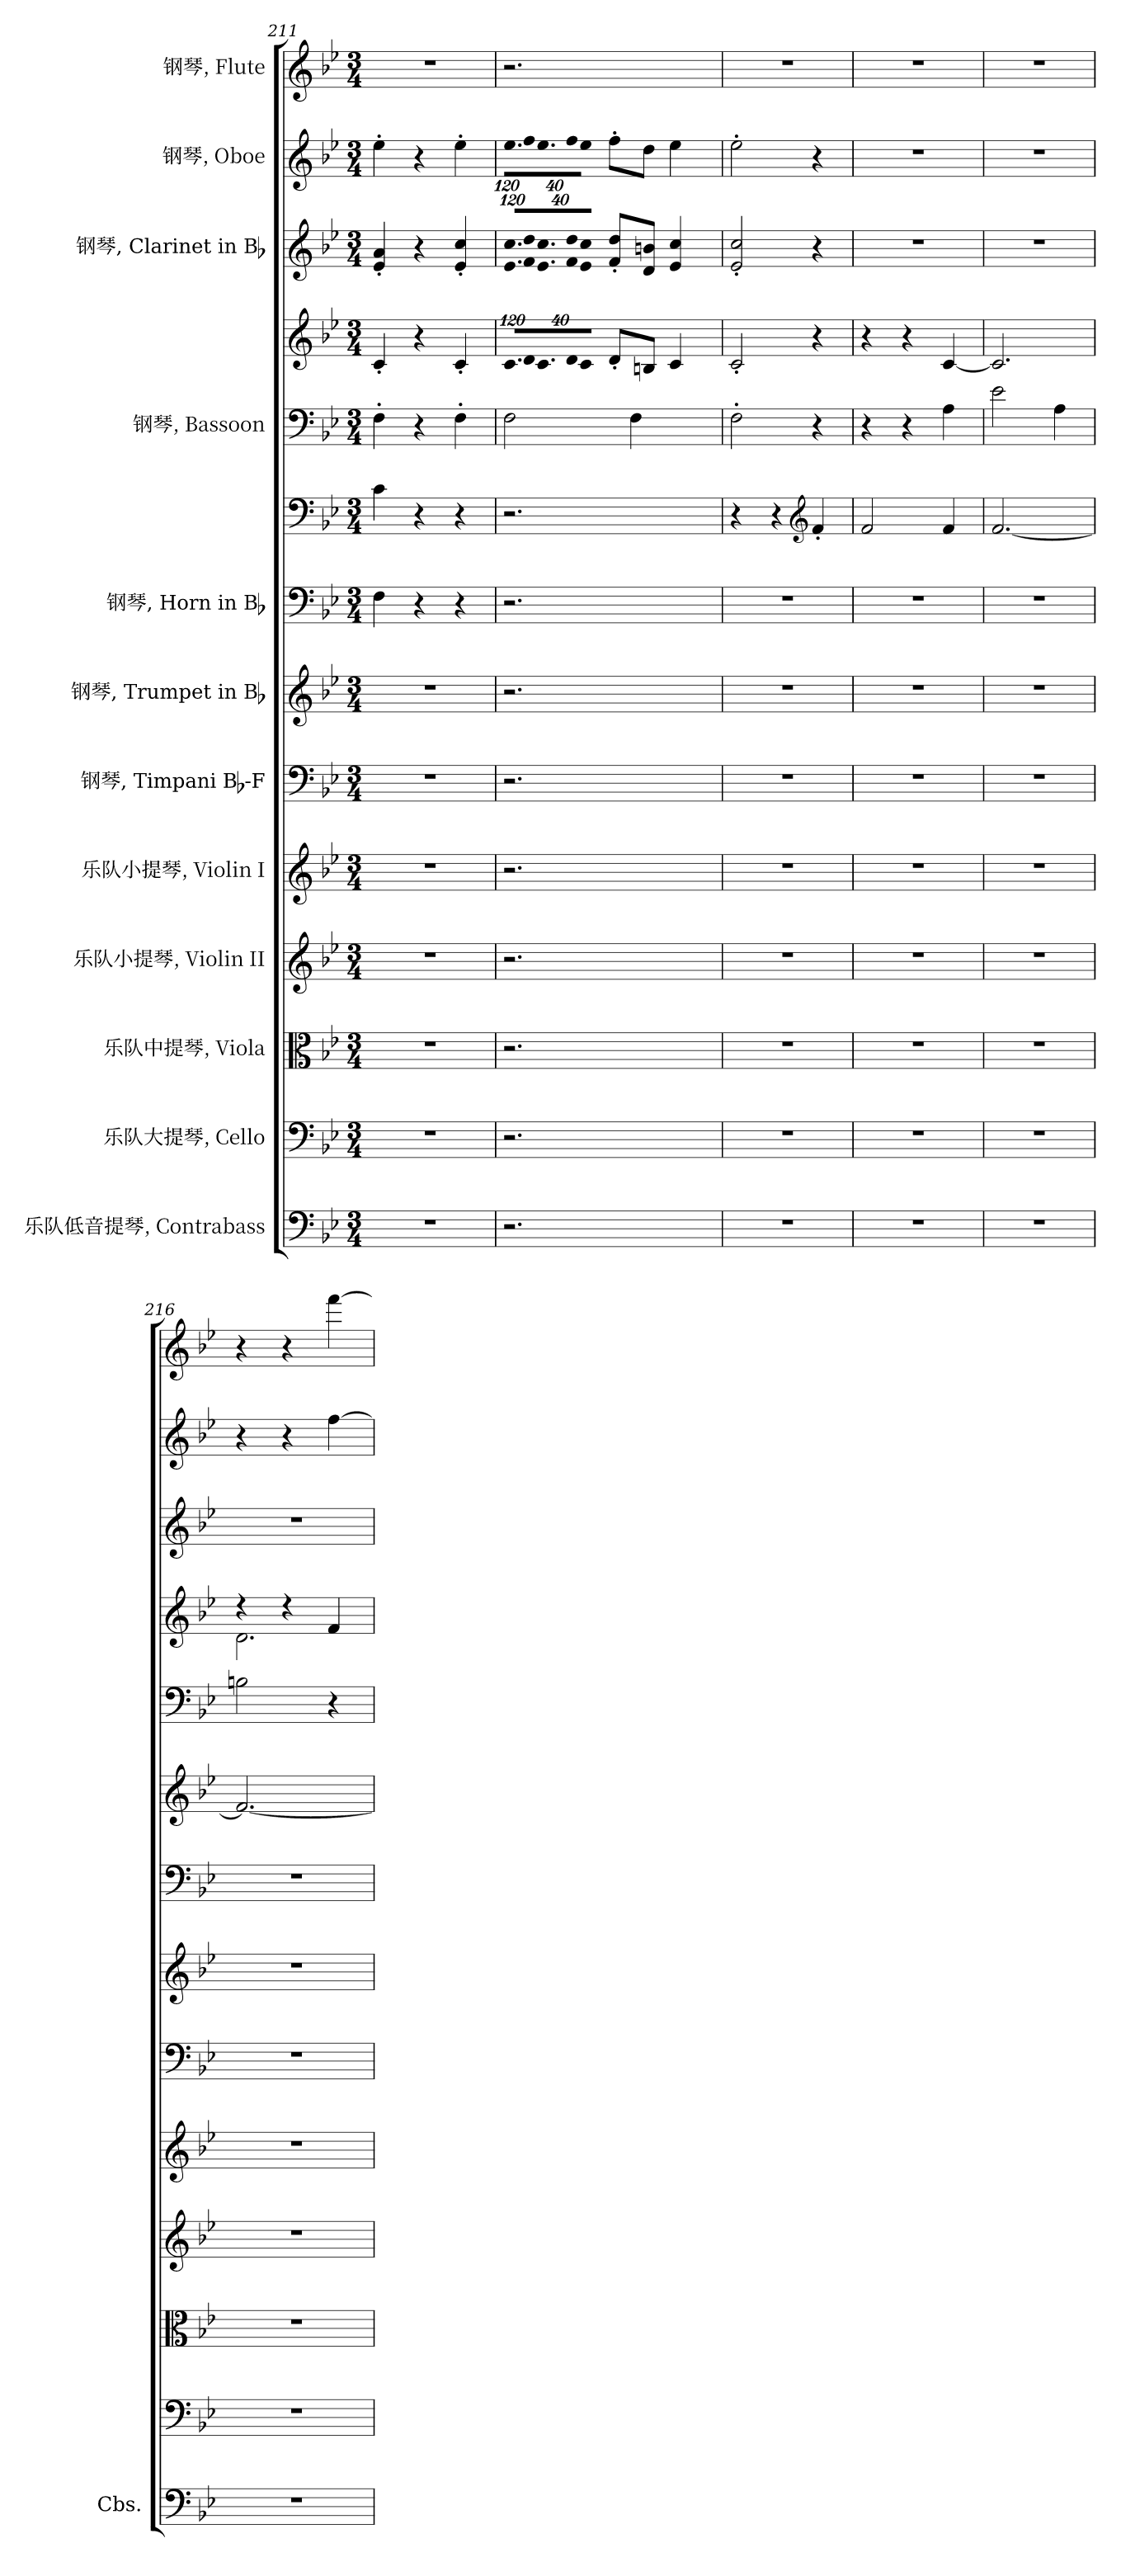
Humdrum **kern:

**kern	**kern	**kern	**kern	**kern	**kern	**kern	**kern	**kern	**kern	**kern	**kern	**kern	**kern
*part12	*part11	*part10	*part9	*part8	*part7	*part6	*part5	*part5	*part4	*part4	*part3	*part2	*part1
*staff14	*staff13	*staff12	*staff11	*staff10	*staff9	*staff8	*staff7	*staff6	*staff5	*staff4	*staff3	*staff2	*staff1
*I"乐队低音提琴, Contrabass	*I"乐队大提琴, Cello	*I"乐队中提琴, Viola	*I"乐队小提琴, Violin II	*I"乐队小提琴, Violin I	*I"钢琴, Timpani Bb-F	*I"钢琴, Trumpet in Bb	*I"钢琴, Horn in Bb	*	*I"钢琴, Bassoon	*	*I"钢琴, Clarinet in Bb	*I"钢琴, Oboe	*I"钢琴, Flute
*I'Cbs.	*	*	*	*	*	*	*	*	*	*	*	*	*
*clefF4	*clefF4	*clefC3	*clefG2	*clefG2	*clefF4	*clefG2	*clefF4	*clefF4	*clefF4	*clefG2	*clefG2	*clefG2	*clefG2
*ITrd7c12	*	*	*	*	*	*	*	*	*	*	*	*	*
*k[b-e-]	*k[b-e-]	*k[b-e-]	*k[b-e-]	*k[b-e-]	*k[b-e-]	*k[b-e-]	*k[b-e-]	*k[b-e-]	*k[b-e-]	*k[b-e-]	*k[b-e-]	*k[b-e-]	*k[b-e-]
*M3/4	*M3/4	*M3/4	*M3/4	*M3/4	*M3/4	*M3/4	*M3/4	*M3/4	*M3/4	*M3/4	*M3/4	*M3/4	*M3/4
=211	=211	=211	=211	=211	=211	=211	=211	=211	=211	=211	=211	=211	=211
2.r	2.r	2.r	2.r	2.r	2.r	2.r	4F\	4c\	4F'\	4c'/	4e-/' 4a/'	4ee-'\	2.r
.	.	.	.	.	.	.	4r	4r	4r	4r	4r	4r	.
.	.	.	.	.	.	.	4r	4r	4F'\	4c'/	4e-/' 4cc/'	4ee-'\	.
!!LO:PB:g=z
=212	=212	=212	=212	=212	=212	=212	=212	=212	=212	=212	=212	=212	=212
*	*	*	*	*	*	*	*	*	*	*Xbrackettup	*	*	*
!	!	!	!	!	!	!	!	!	!	!LO:N:vis=32.	!	!	!
*	*	*	*	*	*	*	*	*	*	*	*Xbrackettup	*	*
!	!	!	!	!	!	!	!	!	!	!	!LO:N:vis=32.	!	!
*	*	*	*	*	*	*	*	*	*	*	*	*Xbrackettup	*
!	!	!	!	!	!	!	!	!	!	!	!	!LO:N:vis=32.	!
2.r	2.r	2.r	2.r	2.r	2.r	2.r	2.r	2.r	2F\	1920%103c/LLL	1920%103e-/ 1920%103cc/LLL	1920%103ee-\LLL	2.r
!	!	!	!	!	!	!	!	!	!	!LO:N:vis=32	!LO:N:vis=32	!LO:N:vis=32	!
.	.	.	.	.	.	.	.	.	.	640%23d/	640%23f/ 640%23dd/	640%23ff\	.
!	!	!	!	!	!	!	!	!	!	!LO:N:vis=32.	!LO:N:vis=32.	!LO:N:vis=32.	!
.	.	.	.	.	.	.	.	.	.	1920%103c/	1920%103e-/ 1920%103cc/	1920%103ee-\	.
!	!	!	!	!	!	!	!	!	!	!LO:N:vis=32	!LO:N:vis=32	!LO:N:vis=32	!
.	.	.	.	.	.	.	.	.	.	640%23d/J	640%23f/ 640%23dd/J	640%23ff\J	.
!	!	!	!	!	!	!	!	!	!	!LO:N:vis=16	!LO:N:vis=16	!LO:N:vis=16	!
.	.	.	.	.	.	.	.	.	.	1920%137c/JJ	1920%137e-/ 1920%137cc/JJ	1920%137ee-\JJ	.
.	.	.	.	.	.	.	.	.	.	8d'/L	8f/' 8dd/'L	8ff'\L	.
.	.	.	.	.	.	.	.	.	.	8Bn/J	8d/ 8bn/J	8dd\J	.
.	.	.	.	.	.	.	.	.	4F\	.	.	.	.
.	.	.	.	.	.	.	.	.	.	4c/	4e-/ 4cc/	4ee-\	.
1920ryy	1920ryy	1920ryy	1920ryy	1920ryy	1920ryy	1920ryy	1920ryy	1920ryy	1920ryy	.	.	.	1920ryy
=213	=213	=213	=213	=213	=213	=213	=213	=213	=213	=213	=213	=213	=213
2.r	2.r	2.r	2.r	2.r	2.r	2.r	2.r	4r	2F'\	2c'/	2e-/' 2cc/'	2ee-'\	2.r
.	.	.	.	.	.	.	.	4r	.	.	.	.	.
*	*	*	*	*	*	*	*	*clefG2	*	*	*	*	*
.	.	.	.	.	.	.	.	4f'/	4r	4r	4r	4r	.
=214	=214	=214	=214	=214	=214	=214	=214	=214	=214	=214	=214	=214	=214
2.r	2.r	2.r	2.r	2.r	2.r	2.r	2.r	2f/	4r	4r	2.r	2.r	2.r
.	.	.	.	.	.	.	.	.	4r	4r	.	.	.
.	.	.	.	.	.	.	.	4f/	4A\	[4c/	.	.	.
=215	=215	=215	=215	=215	=215	=215	=215	=215	=215	=215	=215	=215	=215
2.r	2.r	2.r	2.r	2.r	2.r	2.r	2.r	[2.f/	2e-\	2.c/]	2.r	2.r	2.r
.	.	.	.	.	.	.	.	.	4A\	.	.	.	.
=216	=216	=216	=216	=216	=216	=216	=216	=216	=216	=216	=216	=216	=216
*	*	*	*	*	*	*	*	*	*	*^	*	*	*
2.r	2.r	2.r	2.r	2.r	2.r	2.r	2.r	2.f/_	2Bn\	4r	2.d\	2.r	4r	4r
.	.	.	.	.	.	.	.	.	.	4r	.	.	4r	4r
.	.	.	.	.	.	.	.	.	4r	4f/	.	.	[4ff\	[4fff\
*	*	*	*	*	*	*	*	*	*	*v	*v	*	*	*
=	=	=	=	=	=	=	=	=	=	=	=	=	=
*-	*-	*-	*-	*-	*-	*-	*-	*-	*-	*-	*-	*-	*-
